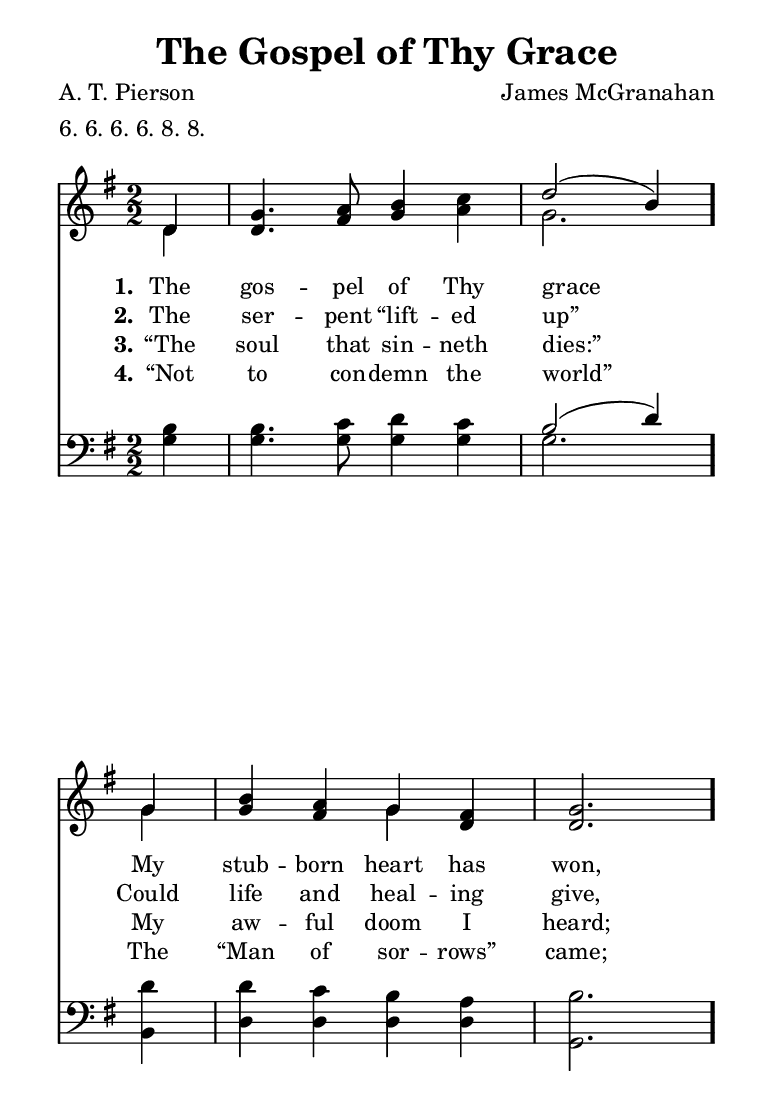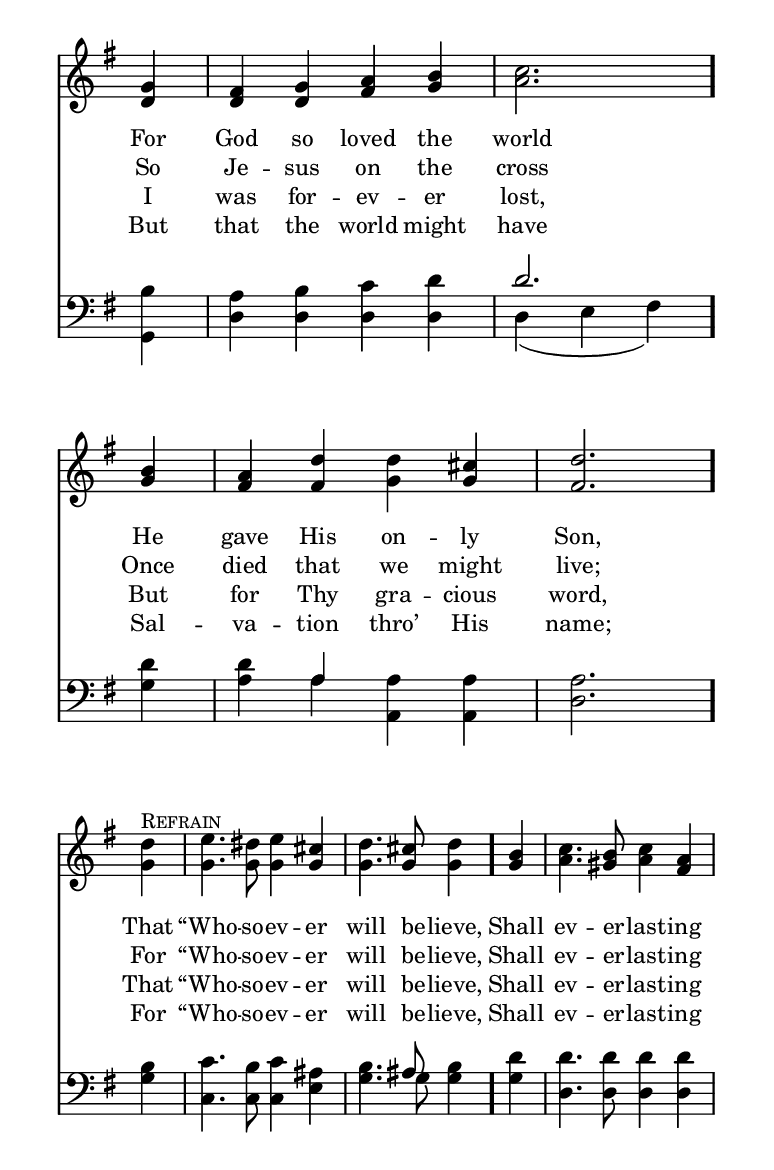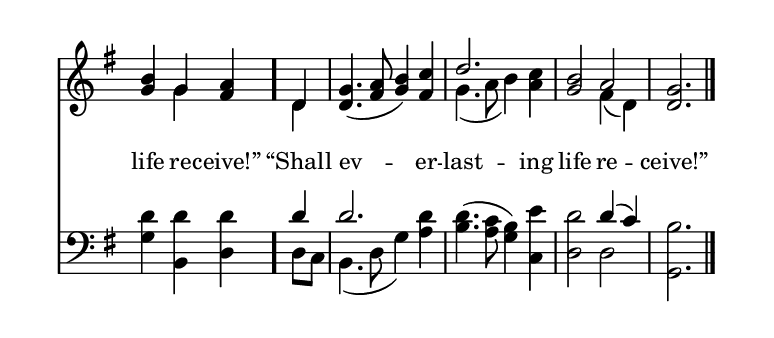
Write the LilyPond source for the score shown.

\include "common/global.ily"
\paper {
  \include "common/paper.ily"
  %ragged-bottom = ##t
  %ragged-last-bottom = ##t
  %systems-per-page = ##f
  %page-count = ##f
}

\header{
  hymnnumber = "40"
  title = "The Gospel of Thy Grace"
  tunename = ""
  meter = "6. 6. 6. 6. 8. 8."
  poet = "A. T. Pierson"
  composer = "James McGranahan"
  %copyright = ""
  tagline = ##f
}

% for fermata in MIDI
ta = { \tempo 4=90 }
tb = { \tempo 4=45 }

lyricsInvis = { \override LyricText.stencil = ##f \override LyricHyphen.stencil = ##f }
lyricsVis = { \revert LyricText.stencil \revert LyricHyphen.stencil }

patternAA = { c4 | c4. c8 c4 c4 | c2( c4) }
patternAB = { c4 | c4. c8 c4 c4 | c2.     }
patternBA = { c4 | c4 c4 c4 c4 | c2.        }
patternBB = { c4 | c4 c4 c4 c4 | c4( c4 c4) }
patternCA = { c4 | c4. c8 c4 c4 | c4. c8 c4 }
patternCB = { c4 | c4. c8 c4 c4 | c4  c4 c4 }
patternDA = { c4      | c4.( c8 c4) c4 | c2.         c4 | c2 c2      | c2. }
patternDB = { c4      | c4.( c8 c4) c4 | c4.( c8 c4) c4 | c2 c4( c4) | c2. }
patternDC = { c4      | c2.         c4 | c4.( c8 c4) c4 | c2 c4( c4) | c2. }
patternDD = { c8[ c8] | c4.( c8 c4) c4 | c4.( c8 c4) c4 | c2 c2      | c2. }

global = {
  \include "common/overrides.ily"
  \override Staff.TimeSignature.style = #'numbered
  \time 2/2
  \override Score.MetronomeMark.transparent = ##t % hide all fermata changes too
  \ta
  \key g \major
  \partial 4
  \autoBeamOff
}

notesSoprano = {
\global
\relative c' {

  \changePitch \patternAA { d | g a b c | d b }
  \changePitch \patternBA { g | b a g fis | g }
  \changePitch \patternBA { g | fis g a b | c }
  \changePitch \patternBA { b | a d d cis | d }

  << s^\markup { \small \caps "Refrain" }
  \changePitch \patternCA { d | e dis e cis | d cis d } >>
  \changePitch \patternCB { b | c b c a | b g a }
  \changePitch \patternDA { d, | g a b c | d c | b a | g }

  \bar "|."

}
}

notesAlto = {
\global
\relative e' {

  \changePitch \patternAB { d | d fis g a | g }
  \changePitch \patternBA { g | g fis g d | d }
  \changePitch \patternBA { d | d d fis g | a }
  \changePitch \patternBA { g | fis fis g g | fis }

  \changePitch \patternCA { g | g g g g | g g g }
  \changePitch \patternCB { g | a gis a fis | g g fis }
  \changePitch \patternDB { d | d fis g fis | g a b a | g fis d | d }

}
}

notesTenor = {
\global
\relative a {

  \changePitch \patternAA { b | b c d c | b d }
  \changePitch \patternBA { d | d c b a | b }
  \changePitch \patternBA { b | a b c d | d }
  \changePitch \patternBA { d | d a a a | a }

  \changePitch \patternCA { b | c b c ais | b ais b }
  \changePitch \patternCB { d | d d d d | d d d }
  \changePitch \patternDC { d | d d | d c b e | d d c | b }

}
}

notesBass = {
\global
\relative f {

  \changePitch \patternAB { g | g g g g | g  }
  \changePitch \patternBA { b, | d d d d | g, }
  \changePitch \patternBB { g | d' d d d | d e fis }
  \changePitch \patternBA { g | a a a, a | d }

  \changePitch \patternCA { g | c, c c e | g g g }
  \changePitch \patternCB { g | d d d d | g b, d }
  \changePitch \patternDD { d c | b d g a | b a g c, | d d | g, }

}
}

RefrainA = \lyricmode {

That “Who -- so -- ev -- er will be -- lieve, \bar "."
Shall ev -- er -- last -- ing \break life re -- ceive!” \bar "."
“Shall ev -- er -- last -- ing life re -- ceive!”

}

RefrainB = \lyricmode {

For “Who -- so -- ev -- er will be -- lieve, \bar "."
Shall ev -- er -- last -- ing \break %{HIDE>%} \lyricsInvis %{<HIDE%} life re -- ceive!” \bar "."
“Shall ev -- er -- last -- ing life re -- ceive!” %{HIDE>%} \lyricsVis %{<HIDE%}

}

RefrainC = \lyricmode {

That “Who -- so -- ev -- er will be -- lieve, \bar "."
Shall ev -- er -- last -- ing \break %{HIDE>%} \lyricsInvis %{<HIDE%} life re -- ceive!” \bar "."
“Shall ev -- er -- last -- ing life re -- ceive!” %{HIDE>%} \lyricsVis %{<HIDE%}

}

RefrainD = \lyricmode {

For “Who -- so -- ev -- er will be -- lieve, \bar "."
Shall ev -- er -- last -- ing \break %{HIDE>%} \lyricsInvis %{<HIDE%} life re -- ceive!” \bar "."
“Shall ev -- er -- last -- ing life re -- ceive!” %{HIDE>%} \lyricsVis %{<HIDE%}

}

wordsA = \lyricmode {
\set stanza = "1."

The gos -- pel of Thy grace \bar "."
My stub -- born heart has won, \bar "." \break
For God so loved the world \bar "."
He gave His on -- ly Son, \bar "." \break
\RefrainA

}

wordsB = \lyricmode {
\set stanza = "2."

The ser -- pent “lift -- ed up”
Could life and heal -- ing give,
So Je -- sus on the cross
Once died that we might live;
\RefrainB

}

wordsC = \lyricmode {
\set stanza = "3."

“The soul that sin -- neth dies:”
My aw -- ful doom I heard;
I was for -- ev -- er lost,
But for Thy gra -- cious word,
\RefrainC

}

wordsD = \lyricmode {
\set stanza = "4."

“Not to con -- demn the world”
The “Man of sor -- rows” came;
But that the world might have
Sal -- va -- tion thro’ His name;
\RefrainD

}

\score {
  \context ChoirStaff <<
    \context Staff = upper <<
      \set Staff.autoBeaming = ##f
      \set ChoirStaff.systemStartDelimiter = #'SystemStartBar
      \set ChoirStaff.printPartCombineTexts = ##f
      \partcombine #'(2 . 9) \notesSoprano \notesAlto
      \context NullVoice = sopranos { \voiceOne << \notesSoprano >> }
      \context NullVoice = altos { \voiceTwo << \notesAlto >> }
      \context Lyrics = one   \lyricsto sopranos \wordsA
      \context Lyrics = two   \lyricsto sopranos \wordsB
      \context Lyrics = three \lyricsto sopranos \wordsC
      \context Lyrics = four  \lyricsto sopranos \wordsD
    >>
    \context Staff = men <<
      \set Staff.autoBeaming = ##f
      \clef bass
      \set ChoirStaff.printPartCombineTexts = ##f
      \partcombine #'(2 . 9) \notesTenor \notesBass
      \context NullVoice = tenors { \voiceOne << \notesTenor >> }
      \context NullVoice = basses { \voiceTwo << \notesBass >> }
    >>
  >>
  \layout {
    \include "common/layout.ily"
  }
  \midi{
    \include "common/midi.ily"
  }
}

\version "2.19.49"  % necessary for upgrading to future LilyPond versions.

% vi:set et ts=2 sw=2 ai nocindent syntax=lilypond:
